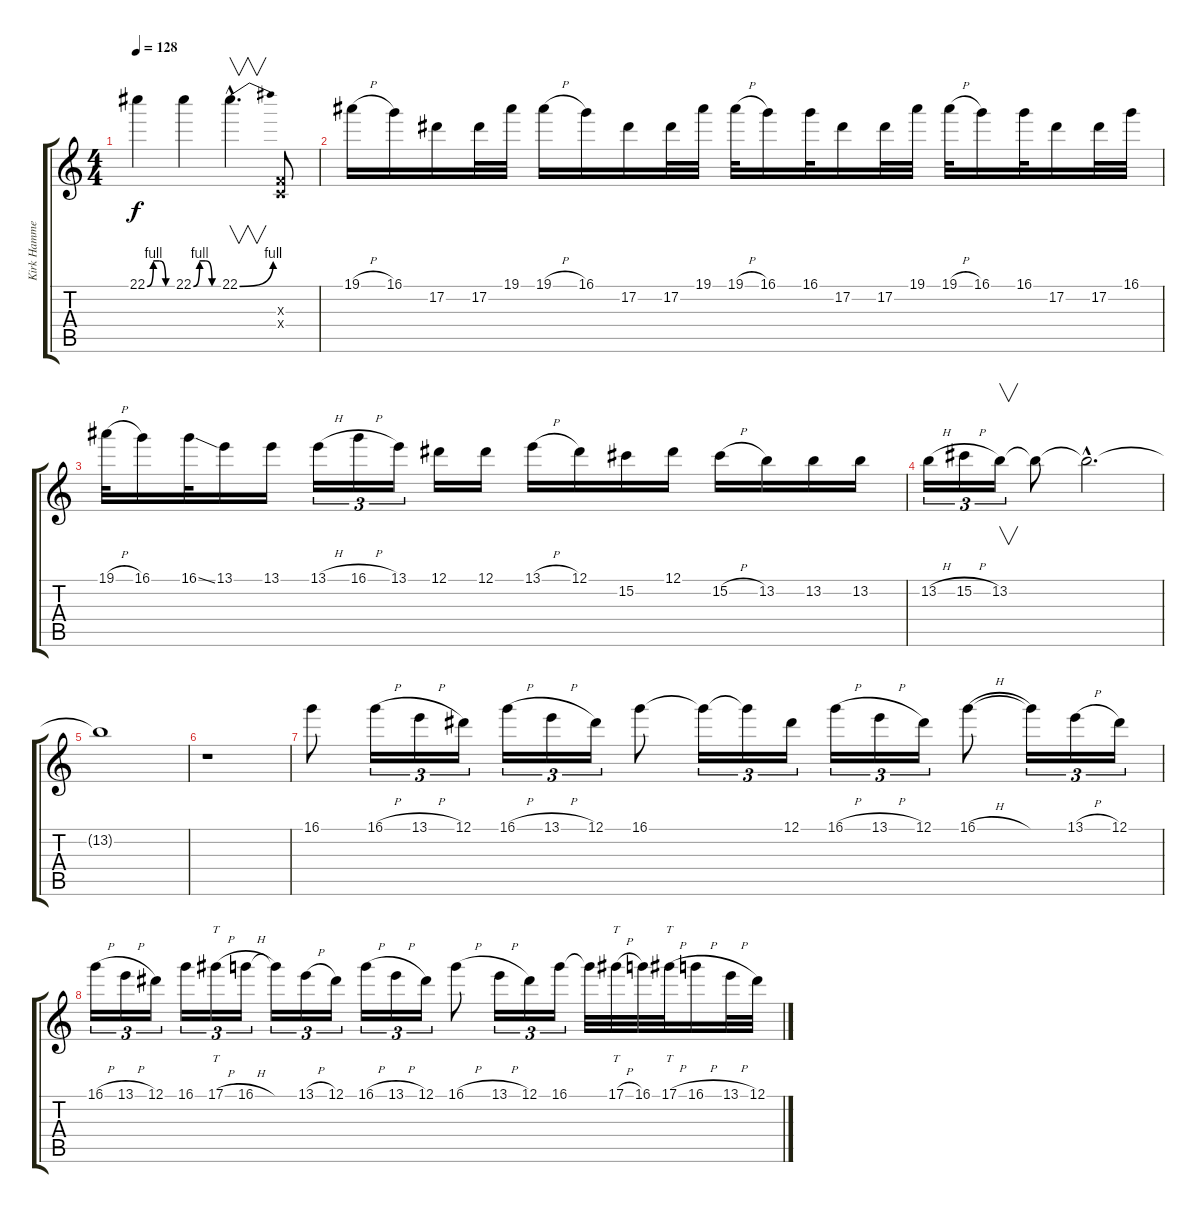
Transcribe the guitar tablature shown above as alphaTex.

\track ("Kirk Hammett (Distortion Guitar)" "Kirk Hamme") {instrument overdrivenguitar}
\staff {score tabs}
\tuning (Eb4 Bb3 Gb3 Db3 Ab2 Eb2) {hide}
\ts (4 4)
\tempo 128
\clef g2
\ks c
22.1{be (custom 0 0 15 4 30 4 45 0 60 0)}.4{dy f} 22.1{be (custom 0 0 15 4 30 4 45 0 60 0)}.4 22.1{be (bend 0 0 60 4) hac}.4{v d} (-1.3{x} -1.4{x}).8 |
19.1{h}.16 16.1.16 17.2.16 17.2.32 19.1.32 19.1{h}.16 16.1.16 17.2.16 17.2.32 19.1.32 19.1{h}.32 16.1.16 16.1.32 17.2.16 17.2.32 19.1.32 19.1{h}.32 16.1.16 16.1.32 17.2.16 17.2.32 16.1.32 |
19.1{h}.32 16.1.16 16.1{ss}.32 13.1.16 13.1.16 13.1{h}.16{tu (3 2)} 16.1{h}.16{tu (3 2)} 13.1.16{tu (3 2)} 12.1.16 12.1.16 13.1{h}.16 12.1.16 15.2.16 12.1.16 15.2{h}.16 13.2.16 13.2.16 13.2.16 |
13.2{h}.16{tu (3 2)} 15.2{h}.16{tu (3 2)} 13.2.16{v tu (3 2)} 13.2{t}.8 13.2{hac t}.2{d} |
13.2{t}.1 |
r.1 |
16.1.8 16.1{h}.16{tu (3 2)} 13.1{h}.16{tu (3 2)} 12.1.16{tu (3 2)} 16.1{h}.16{tu (3 2)} 13.1{h}.16{tu (3 2)} 12.1.16{tu (3 2)} 16.1.8 16.1{t}.16{tu (3 2)} 16.1{t}.16{tu (3 2)} 12.1.16{tu (3 2)} 16.1{h}.16{tu (3 2)} 13.1{h}.16{tu (3 2)} 12.1.16{tu (3 2)} 16.1{h}.8 16.1{t}.16{tu (3 2)} 13.1{h}.16{tu (3 2)} 12.1.16{tu (3 2)} |
16.1{h}.16{tu (3 2)} 13.1{h}.16{tu (3 2)} 12.1.16{tu (3 2)} 16.1.16{tu (3 2)} 17.1{h}.16{tt tu (3 2)} 16.1{h}.16{tu (3 2)} 16.1{t}.16{tu (3 2)} 13.1{h}.16{tu (3 2)} 12.1.16{tu (3 2)} 16.1{h}.16{tu (3 2)} 13.1{h}.16{tu (3 2)} 12.1.16{tu (3 2)} 16.1{h}.8 13.1{h}.16{tu (3 2)} 12.1.16{tu (3 2)} 16.1.16{tu (3 2)} 16.1{t}.32 17.1{h}.32{tt} 16.1.32 17.1{h}.32{tt} 16.1{h}.16 13.1{h}.32 12.1{h}.32
